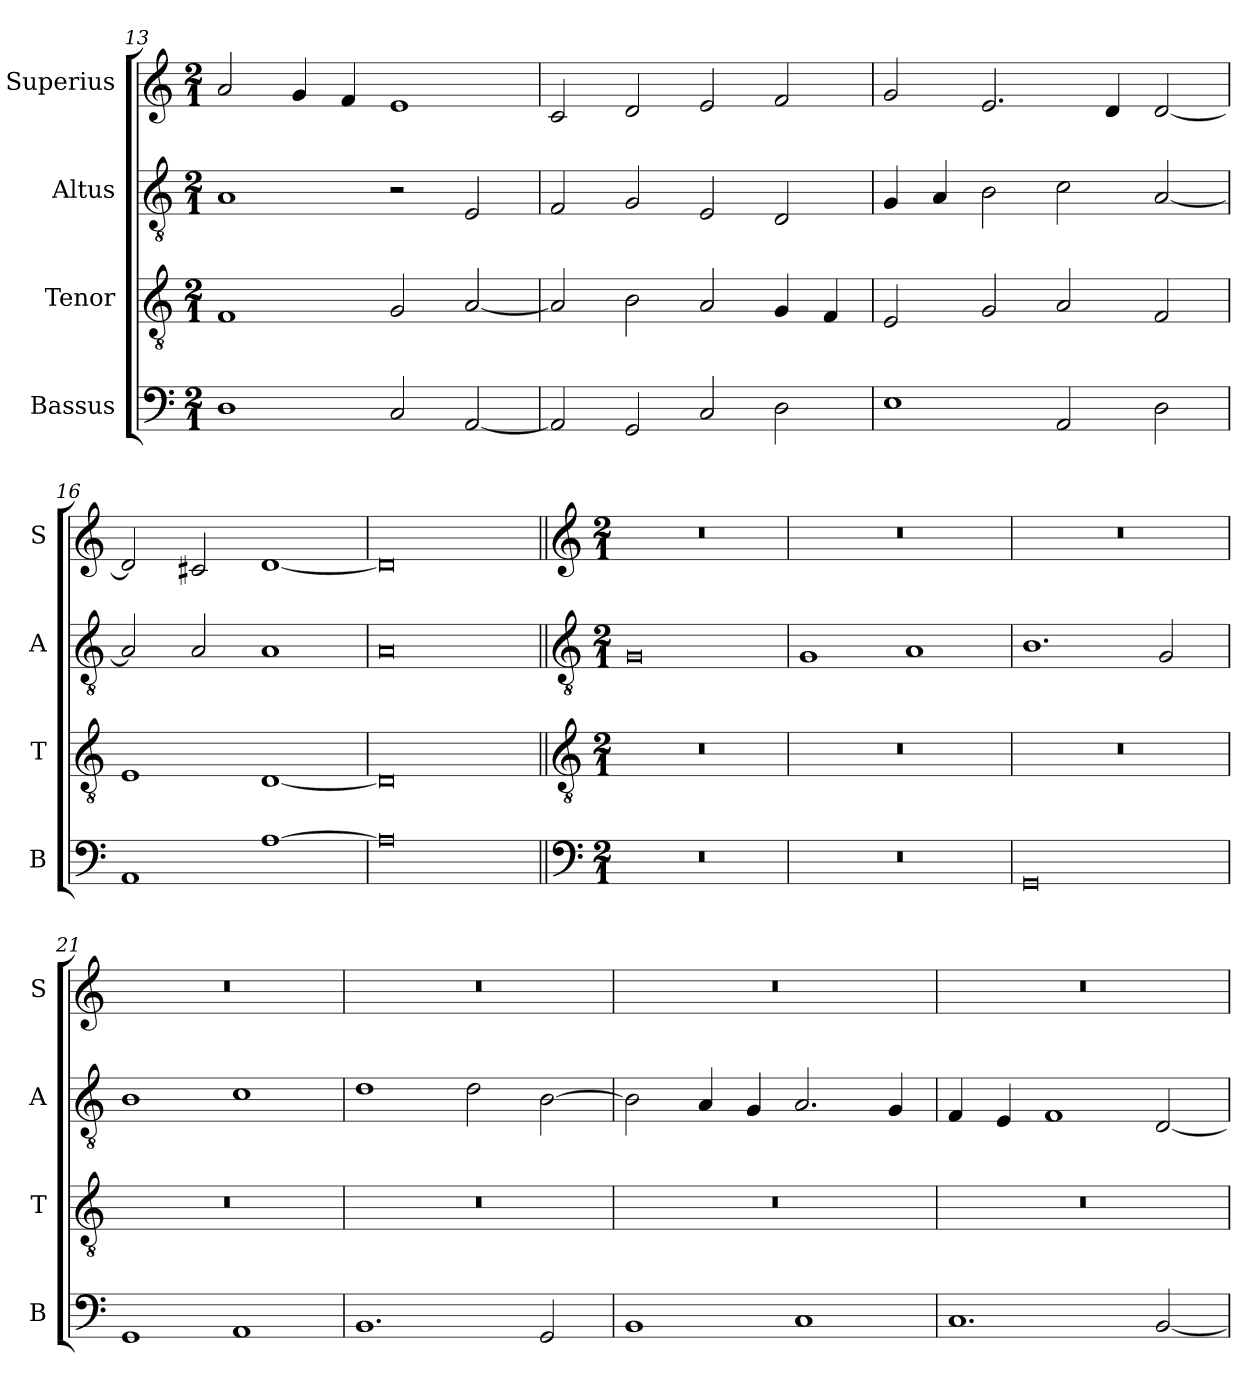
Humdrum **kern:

**kern	**kern	**kern	**kern
*part4	*part3	*part2	*part1
*staff4	*staff3	*staff2	*staff1
*I"Bassus	*I"Tenor	*I"Altus	*I"Superius
*I'B	*I'T	*I'A	*I'S
*clefF4	*clefGv2	*clefGv2	*clefG2
*k[]	*k[]	*k[]	*k[]
*M2/1	*M2/1	*M2/1	*M2/1
=13	=13	=13	=13
1D	1F	1A	2a/
.	.	.	4g/
.	.	.	4f/
2C/	2G/	2r	1e
[2AA/	[2A/	2E/	.
=14	=14	=14	=14
2AA/]	2A/]	2F/	2c/
2GG/	2B\	2G/	2d/
2C/	2A/	2E/	2e/
2D\	4G/	2D/	2f/
.	4F/	.	.
=15	=15	=15	=15
1E	2E/	4G/	2g/
.	.	4A/	.
.	2G/	2B\	2.e/
2AA/	2A/	2c\	.
.	.	.	4d/
2D\	2F/	[2A/	[2d/
=16	=16	=16	=16
1AA	1E	2A/]	2d/]
.	.	2A/	2c#X/
[1A	[1D	1A	[1d
=17	=17	=17	=17
0A]	0D]	0A	0d]
!!LO:LB:g=z
=18||	=18||	=18||	=18||
*clefF4	*clefGv2	*clefGv2	*clefG2
*k[]	*k[]	*k[]	*k[]
*M2/1	*M2/1	*M2/1	*M2/1
0r	0r	0G	0r
=19	=19	=19	=19
0r	0r	1G	0r
.	.	1A	.
=20	=20	=20	=20
0GG	0r	1.B	0r
.	.	2G/	.
=21	=21	=21	=21
1GG	0r	1B	0r
1AA	.	1c	.
=22	=22	=22	=22
1.BB	0r	1d	0r
.	.	2d\	.
2GG/	.	[2B\	.
=23	=23	=23	=23
1BB	0r	2B\]	0r
.	.	4A/	.
.	.	4G/	.
1C	.	2.A/	.
.	.	4G/	.
=24	=24	=24	=24
1.C	0r	4F/	0r
.	.	4E/	.
.	.	1F	.
[2BB/	.	[2D/	.
=	=	=	=
*-	*-	*-	*-
